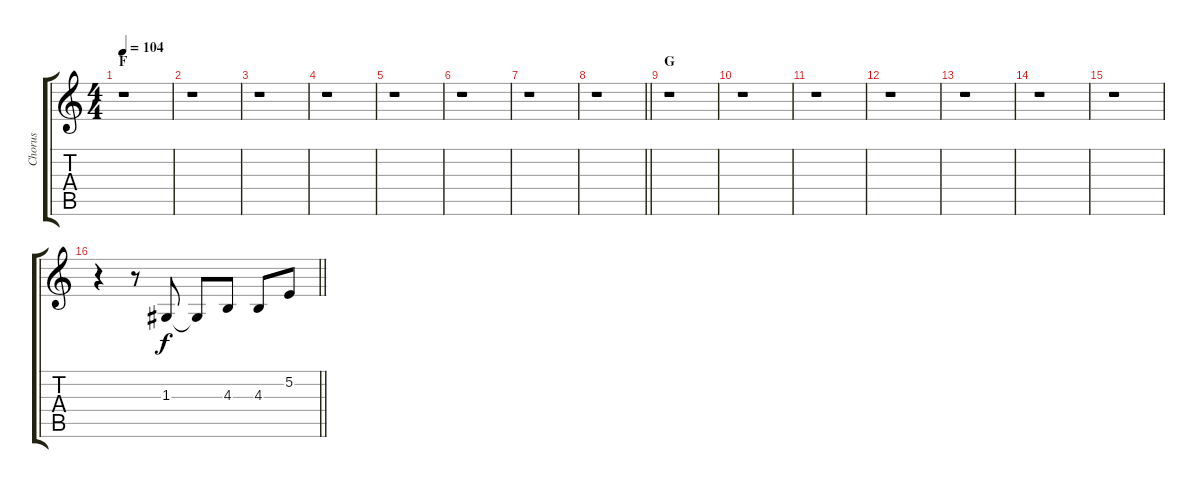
\track ("Chorus" "Chorus") {instrument tenorsax}
\staff {score tabs}
\tuning (E4 B3 G3 D3 A2 E2) {hide}
\ts (4 4)
\section ("" "F")
\tempo 104
\clef g2
\ks c
r.1{dy f} |
r.1 |
r.1 |
r.1 |
r.1 |
r.1 |
r.1 |
\barLineRight lightlight
r.1 |
\section ("" "G")
r.1 |
r.1 |
r.1 |
r.1 |
r.1 |
r.1 |
r.1 |
\barLineRight lightlight
r.4 r.8 1.3.8 1.3{t}.8 4.3.8 4.3.8 5.2.8
